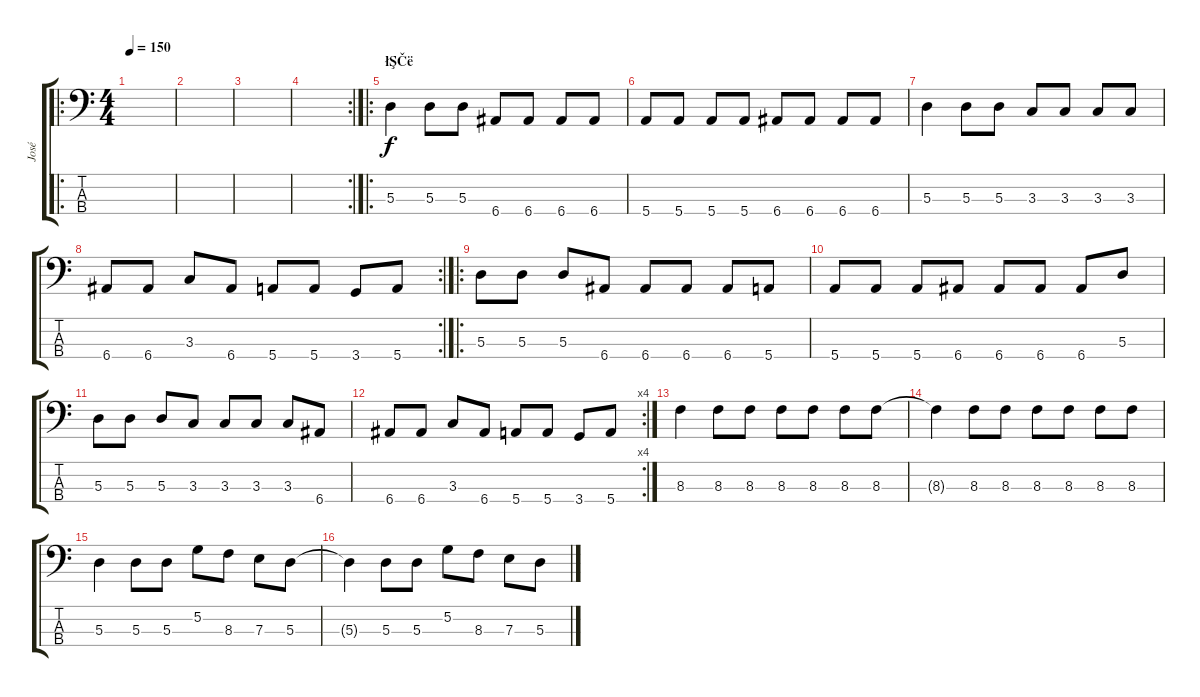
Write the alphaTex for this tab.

\track ("José" "José") {instrument electricbasspick}
\staff {score tabs}
\tuning (G2 D2 A1 E1) {hide}
\ro
\ts (4 4)
\tempo 150
\clef f4
\ks c
|
|
|
\rc 2
|
\ro
\section ("" "łŞČë")
5.3.4 5.3.8 5.3.8 6.4.8 6.4.8 6.4.8 6.4.8 |
5.4.8 5.4.8 5.4.8 5.4.8 6.4.8 6.4.8 6.4.8 6.4.8 |
5.3.4 5.3.8 5.3.8 3.3.8 3.3.8 3.3.8 3.3.8 |
\rc 2
6.4.8 6.4.8 3.3.8 6.4.8 5.4.8 5.4.8 3.4.8 5.4.8 |
\ro
5.3.8 5.3.8 5.3.8 6.4.8 6.4.8 6.4.8 6.4.8 5.4.8 |
5.4.8 5.4.8 5.4.8 6.4.8 6.4.8 6.4.8 6.4.8 5.3.8 |
5.3.8 5.3.8 5.3.8 3.3.8 3.3.8 3.3.8 3.3.8 6.4.8 |
\rc 4
6.4.8 6.4.8 3.3.8 6.4.8 5.4.8 5.4.8 3.4.8 5.4.8 |
8.3.4 8.3.8 8.3.8 8.3.8 8.3.8 8.3.8 8.3.8 |
8.3{t}.4 8.3.8 8.3.8 8.3.8 8.3.8 8.3.8 8.3.8 |
5.3.4 5.3.8 5.3.8 5.2.8 8.3.8 7.3.8 5.3.8 |
5.3{t}.4 5.3.8 5.3.8 5.2.8 8.3.8 7.3.8 5.3.8
